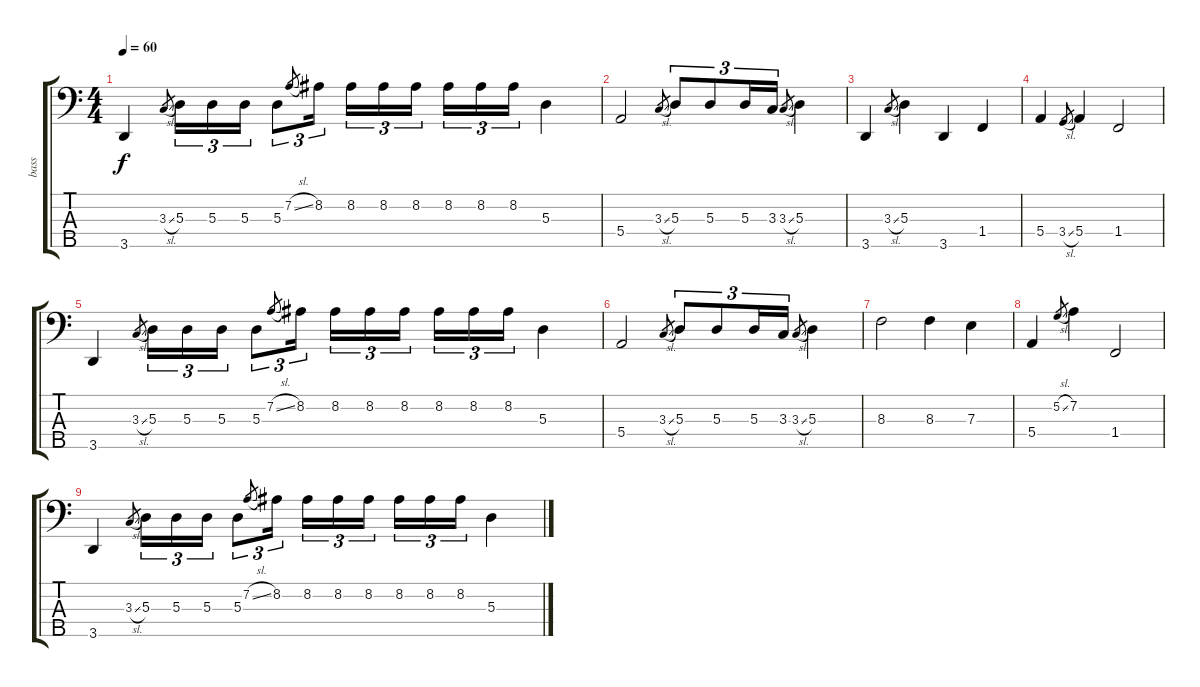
\track ("bass" "bass") {instrument electricbasspick}
\staff {score tabs}
\tuning (G2 D2 A1 E1 B0) {hide}
\ts (4 4)
\tempo 60
\clef f4
\ks c
3.5.4{dy f} 3.3{sl}.8{gr} 5.3.16{tu (3 2)} 5.3.16{tu (3 2)} 5.3.16{tu (3 2)} 5.3.8{tu (3 2)} 7.2{sl}.8{gr} 8.2.16{tu (3 2)} 8.2.16{tu (3 2)} 8.2.16{tu (3 2)} 8.2.16{tu (3 2)} 8.2.16{tu (3 2)} 8.2.16{tu (3 2)} 8.2.16{tu (3 2)} 5.3.4 |
5.4.2 3.3{sl}.8{gr} 5.3.8{tu (3 2)} 5.3.8{tu (3 2)} 5.3.16{tu (3 2)} 3.3.16{tu (3 2)} 3.3{sl}.8{gr} 5.3.4 |
3.5.4 3.3{sl}.8{gr} 5.3.4 3.5.4 1.4.4 |
5.4.4 3.4{sl}.8{gr} 5.4.4 1.4.2 |
3.5.4 3.3{sl}.8{gr} 5.3.16{tu (3 2)} 5.3.16{tu (3 2)} 5.3.16{tu (3 2)} 5.3.8{tu (3 2)} 7.2{sl}.8{gr} 8.2.16{tu (3 2)} 8.2.16{tu (3 2)} 8.2.16{tu (3 2)} 8.2.16{tu (3 2)} 8.2.16{tu (3 2)} 8.2.16{tu (3 2)} 8.2.16{tu (3 2)} 5.3.4 |
5.4.2 3.3{sl}.8{gr} 5.3.8{tu (3 2)} 5.3.8{tu (3 2)} 5.3.16{tu (3 2)} 3.3.16{tu (3 2)} 3.3{sl}.8{gr} 5.3.4 |
8.3.2 8.3.4 7.3.4 |
5.4.4 5.2{sl}.8{gr} 7.2.4 1.4.2 |
3.5.4 3.3{sl}.8{gr} 5.3.16{tu (3 2)} 5.3.16{tu (3 2)} 5.3.16{tu (3 2)} 5.3.8{tu (3 2)} 7.2{sl}.8{gr} 8.2.16{tu (3 2)} 8.2.16{tu (3 2)} 8.2.16{tu (3 2)} 8.2.16{tu (3 2)} 8.2.16{tu (3 2)} 8.2.16{tu (3 2)} 8.2.16{tu (3 2)} 5.3.4
